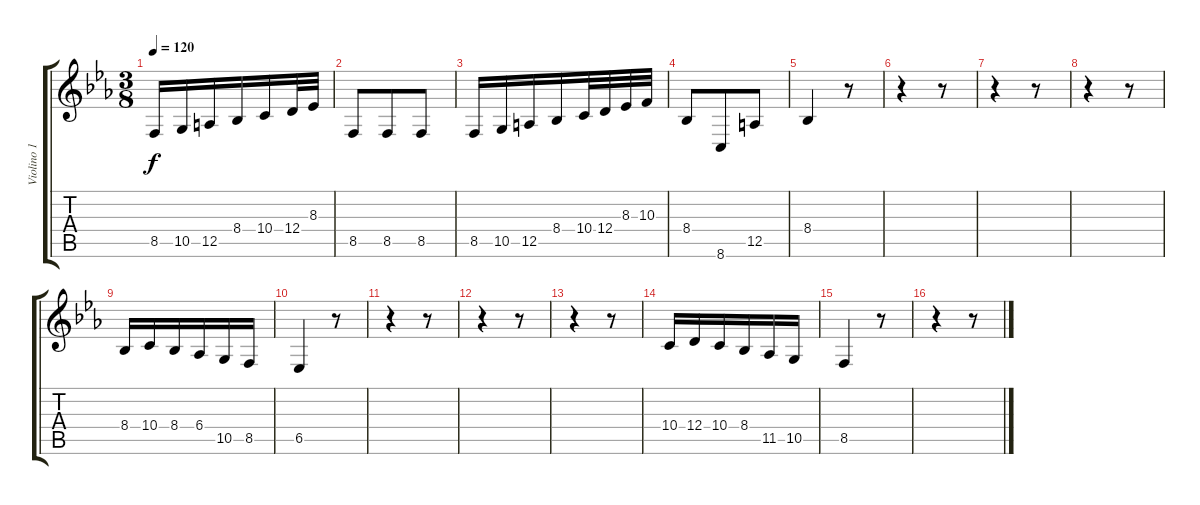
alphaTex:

\track ("Violino 1" "Violino 1") {instrument violin}
\staff {score tabs}
\tuning (E4 B3 G3 D3 A2 E2) {hide}
\ts (3 8)
\tempo 120
\clef g2
\ks eb
8.5.16{dy f} 10.5.16 12.5.16 8.4.16 10.4.16 12.4.32 8.3.32 |
8.5.8 8.5.8 8.5.8 |
8.5.16 10.5.16 12.5.16 8.4.16 10.4.32 12.4.32 8.3.32 10.3.32 |
8.4.8 8.6.8 12.5.8 |
8.4.4 r.8 |
r.4 r.8 |
r.4 r.8 |
r.4 r.8 |
8.4.16 10.4.16 8.4.16 6.4.16 10.5.16 8.5.16 |
6.5.4 r.8 |
r.4 r.8 |
r.4 r.8 |
r.4 r.8 |
10.4.16 12.4.16 10.4.16 8.4.16 11.5.16 10.5.16 |
8.5.4 r.8 |
r.4 r.8
